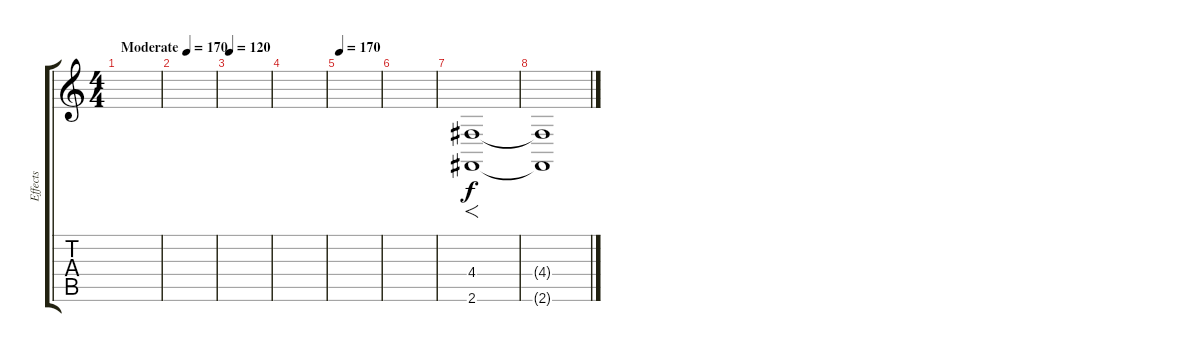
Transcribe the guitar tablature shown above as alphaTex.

\track ("Effects" "Effects") {instrument pad8sweep}
\staff {score tabs}
\tuning (E4 B3 G3 D3 A2 E2) {hide}
\ts (4 4)
\tempo (170 "Moderate")
\tempo 120
\tempo (170 "Moderate")
\clef g2
\ks c
|
|
\tempo 120
|
|
\tempo 170
|
|
(4.4 2.6).1{f} |
(4.4{t} 2.6{t}).1
